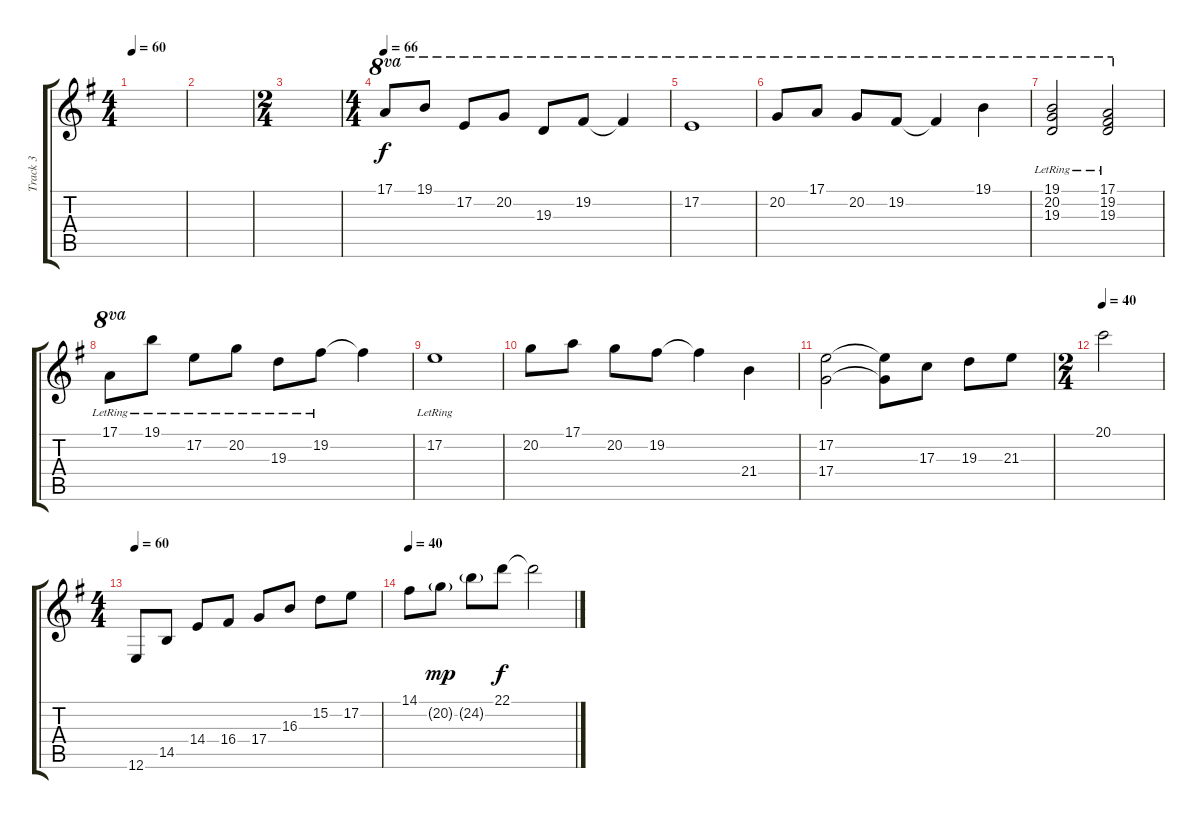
\track ("Track 3" "Track 3") {instrument acousticgrandpiano}
\staff {score tabs}
\tuning (E4 B3 G3 D3 A2 E2) {hide}
\ts (4 4)
\tempo 60
\clef g2
\ks g
|
|
\ts (2 4)
|
\ts (4 4)
\tempo 66
17.1.8{ot 8va} 19.1.8{ot 8va} 17.2.8{ot 8va} 20.2.8{ot 8va} 19.3.8{ot 8va} 19.2.8{ot 8va} 19.2{t}.4{ot 8va} |
17.2.1{ot 8va} |
20.2.8{ot 8va} 17.1.8{ot 8va} 20.2.8{ot 8va} 19.2.8{ot 8va} 19.2{t}.4{ot 8va} 19.1.4{ot 8va} |
(19.1{lr} 20.2{lr} 19.3{lr}).2{ot 8va} (17.1{lr} 19.2{lr} 19.3{lr}).2{ot 8va} |
17.1{lr}.8{ot 8va} 19.1{lr}.8 17.2{lr}.8 20.2{lr}.8 19.3{lr}.8 19.2{lr}.8 19.2{t}.4 |
17.2{lr}.1 |
20.2.8 17.1.8 20.2.8 19.2.8 19.2{t}.4 21.4.4 |
(17.2 17.4).2 (17.2{t} 17.4{t}).8 17.3.8 19.3.8 21.3.8 |
\ts (2 4)
\tempo 40
20.1.2 |
\ts (4 4)
\tempo 60
12.6.8 14.5.8 14.4.8 16.4.8 17.4.8 16.3.8 15.2.8 17.2.8 |
\tempo 40
14.1.8 20.2{g}.8{dy mp} 24.2{g}.8 22.1.8{dy f} 22.1{t}.2
